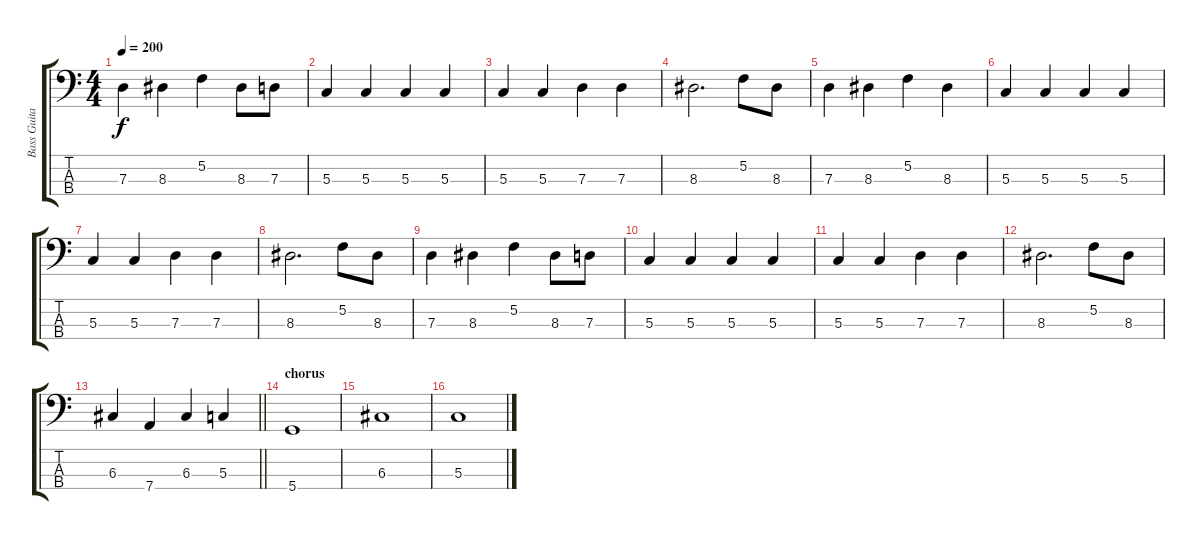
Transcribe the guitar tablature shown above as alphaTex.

\track ("Bass Guitar" "Bass Guita") {instrument electricbassfinger}
\staff {score tabs}
\tuning (F2 C2 G1 D1) {hide}
\ts (4 4)
\tempo 200
\clef f4
\ks c
7.3.4{dy f} 8.3.4 5.2.4 8.3.8 7.3.8 |
5.3.4 5.3.4 5.3.4 5.3.4 |
5.3.4 5.3.4 7.3.4 7.3.4 |
8.3.2{d} 5.2.8 8.3.8 |
7.3.4 8.3.4 5.2.4 8.3.4 |
5.3.4 5.3.4 5.3.4 5.3.4 |
5.3.4 5.3.4 7.3.4 7.3.4 |
8.3.2{d} 5.2.8 8.3.8 |
7.3.4 8.3.4 5.2.4 8.3.8 7.3.8 |
5.3.4 5.3.4 5.3.4 5.3.4 |
5.3.4 5.3.4 7.3.4 7.3.4 |
8.3.2{d} 5.2.8 8.3.8 |
\barLineRight lightlight
6.3.4 7.4.4 6.3.4 5.3.4 |
\section ("" "chorus")
5.4.1 |
6.3.1 |
5.3.1
